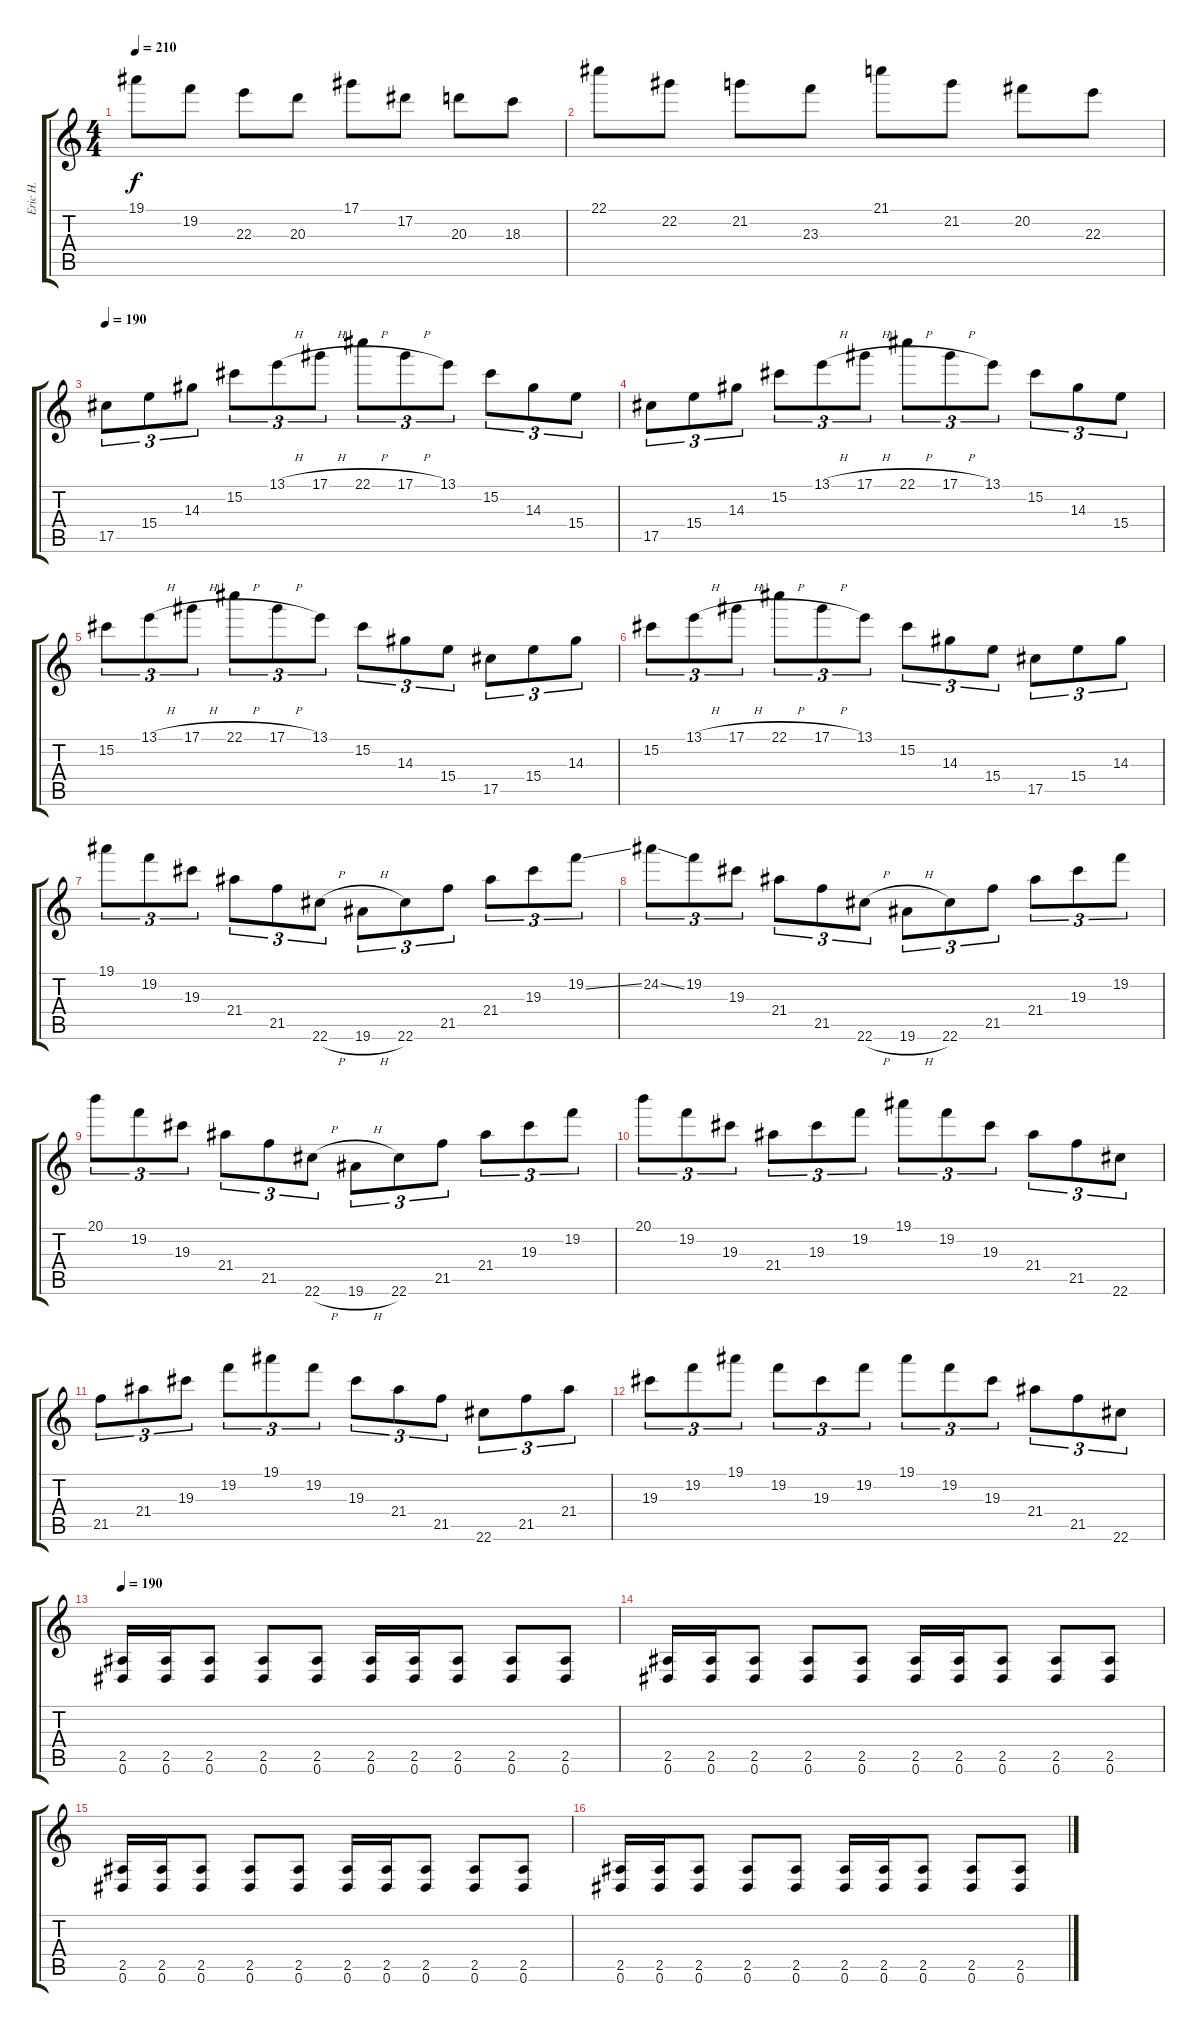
\track ("Eric H." "Eric H.") {instrument distortionguitar}
\staff {score tabs}
\tuning (Eb4 Bb3 Gb3 Db3 Ab2 Eb2) {hide}
\ts (4 4)
\tempo 210
\clef g2
\ks c
19.1.8{dy f} 19.2.8 22.3.8 20.3.8 17.1.8 17.2.8 20.3.8 18.3.8 |
22.1.8 22.2.8 21.2.8 23.3.8 21.1.8 21.2.8 20.2.8 22.3.8 |
\tempo 190
17.5.8{tu (3 2)} 15.4.8{tu (3 2)} 14.3.8{tu (3 2)} 15.2.8{tu (3 2)} 13.1{h}.8{tu (3 2)} 17.1{h}.8{tu (3 2)} 22.1{h}.8{tu (3 2)} 17.1{h}.8{tu (3 2)} 13.1.8{tu (3 2)} 15.2.8{tu (3 2)} 14.3.8{tu (3 2)} 15.4.8{tu (3 2)} |
17.5.8{tu (3 2)} 15.4.8{tu (3 2)} 14.3.8{tu (3 2)} 15.2.8{tu (3 2)} 13.1{h}.8{tu (3 2)} 17.1{h}.8{tu (3 2)} 22.1{h}.8{tu (3 2)} 17.1{h}.8{tu (3 2)} 13.1.8{tu (3 2)} 15.2.8{tu (3 2)} 14.3.8{tu (3 2)} 15.4.8{tu (3 2)} |
15.2.8{tu (3 2)} 13.1{h}.8{tu (3 2)} 17.1{h}.8{tu (3 2)} 22.1{h}.8{tu (3 2)} 17.1{h}.8{tu (3 2)} 13.1.8{tu (3 2)} 15.2.8{tu (3 2)} 14.3.8{tu (3 2)} 15.4.8{tu (3 2)} 17.5.8{tu (3 2)} 15.4.8{tu (3 2)} 14.3.8{tu (3 2)} |
15.2.8{tu (3 2)} 13.1{h}.8{tu (3 2)} 17.1{h}.8{tu (3 2)} 22.1{h}.8{tu (3 2)} 17.1{h}.8{tu (3 2)} 13.1.8{tu (3 2)} 15.2.8{tu (3 2)} 14.3.8{tu (3 2)} 15.4.8{tu (3 2)} 17.5.8{tu (3 2)} 15.4.8{tu (3 2)} 14.3.8{tu (3 2)} |
19.1.8{tu (3 2)} 19.2.8{tu (3 2)} 19.3.8{tu (3 2)} 21.4.8{tu (3 2)} 21.5.8{tu (3 2)} 22.6{h}.8{tu (3 2)} 19.6{h}.8{tu (3 2)} 22.6.8{tu (3 2)} 21.5.8{tu (3 2)} 21.4.8{tu (3 2)} 19.3.8{tu (3 2)} 19.2{ss}.8{tu (3 2)} |
24.2{ss}.8{tu (3 2)} 19.2.8{tu (3 2)} 19.3.8{tu (3 2)} 21.4.8{tu (3 2)} 21.5.8{tu (3 2)} 22.6{h}.8{tu (3 2)} 19.6{h}.8{tu (3 2)} 22.6.8{tu (3 2)} 21.5.8{tu (3 2)} 21.4.8{tu (3 2)} 19.3.8{tu (3 2)} 19.2.8{tu (3 2)} |
20.1.8{tu (3 2)} 19.2.8{tu (3 2)} 19.3.8{tu (3 2)} 21.4.8{tu (3 2)} 21.5.8{tu (3 2)} 22.6{h}.8{tu (3 2)} 19.6{h}.8{tu (3 2)} 22.6.8{tu (3 2)} 21.5.8{tu (3 2)} 21.4.8{tu (3 2)} 19.3.8{tu (3 2)} 19.2.8{tu (3 2)} |
20.1.8{tu (3 2)} 19.2.8{tu (3 2)} 19.3.8{tu (3 2)} 21.4.8{tu (3 2)} 19.3.8{tu (3 2)} 19.2.8{tu (3 2)} 19.1.8{tu (3 2)} 19.2.8{tu (3 2)} 19.3.8{tu (3 2)} 21.4.8{tu (3 2)} 21.5.8{tu (3 2)} 22.6.8{tu (3 2)} |
21.5.8{tu (3 2)} 21.4.8{tu (3 2)} 19.3.8{tu (3 2)} 19.2.8{tu (3 2)} 19.1.8{tu (3 2)} 19.2.8{tu (3 2)} 19.3.8{tu (3 2)} 21.4.8{tu (3 2)} 21.5.8{tu (3 2)} 22.6.8{tu (3 2)} 21.5.8{tu (3 2)} 21.4.8{tu (3 2)} |
19.3.8{tu (3 2)} 19.2.8{tu (3 2)} 19.1.8{tu (3 2)} 19.2.8{tu (3 2)} 19.3.8{tu (3 2)} 19.2.8{tu (3 2)} 19.1.8{tu (3 2)} 19.2.8{tu (3 2)} 19.3.8{tu (3 2)} 21.4.8{tu (3 2)} 21.5.8{tu (3 2)} 22.6.8{tu (3 2)} |
\tempo 190
(2.5 0.6).16{balance 5} (2.5 0.6).16 (2.5 0.6).8 (2.5 0.6).8 (2.5 0.6).8 (2.5 0.6).16 (2.5 0.6).16 (2.5 0.6).8 (2.5 0.6).8 (2.5 0.6).8 |
(2.5 0.6).16 (2.5 0.6).16 (2.5 0.6).8 (2.5 0.6).8 (2.5 0.6).8 (2.5 0.6).16 (2.5 0.6).16 (2.5 0.6).8 (2.5 0.6).8 (2.5 0.6).8 |
(2.5 0.6).16 (2.5 0.6).16 (2.5 0.6).8 (2.5 0.6).8 (2.5 0.6).8 (2.5 0.6).16 (2.5 0.6).16 (2.5 0.6).8 (2.5 0.6).8 (2.5 0.6).8 |
(2.5 0.6).16 (2.5 0.6).16 (2.5 0.6).8 (2.5 0.6).8 (2.5 0.6).8 (2.5 0.6).16 (2.5 0.6).16 (2.5 0.6).8 (2.5 0.6).8 (2.5 0.6).8
